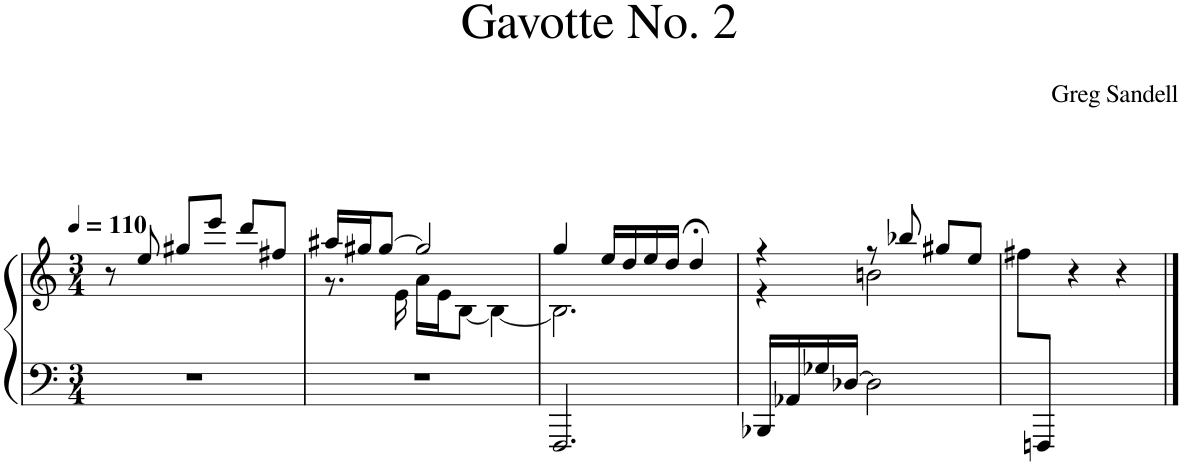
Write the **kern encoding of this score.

**kern	**kern
*part1	*part1
*staff2	*staff1
*I"Piano	*
*I'Pno.	*
*clefF4	*clefG2
*k[]	*k[]
*M3/4	*M3/4
*MM110	*MM110
=1	=1
2.r	8r
.	8ee/
.	8gg#X/L
.	8eee/J
.	8ddd/L
.	8ff#X/J
=2	=2
*	*^
2.r	16aa#X/LL	8.r
.	16gg#X/J	.
.	[8gg#/J	.
.	.	16e\
.	2gg#/]	16a\LL
.	.	16e\J
.	.	[8B\J
.	.	4B\_
=3	=3	=3
2.FFF/	4gg/	2.B\]
.	16ee/LL	.
.	16dd/	.
.	16ee/	.
.	16dd/JJ	.
.	4dd;</	.
=4	=4	=4
16BBB-X/LL	4r	4r
16AA-X/	.	.
16G-X/	.	.
[16D-X/JJ	.	.
2D-\]	8r	2bn\
.	8bb-X/	.
.	8gg#X/L	.
.	8ee/J	.
*	*v	*v
=5	=5
*^	*
8ryy	2.ryy	8ff#X\L
8FFFn/J	.	8ryy
2ryy	.	4r
.	.	4r
*v	*v	*
==	==
*-	*-
